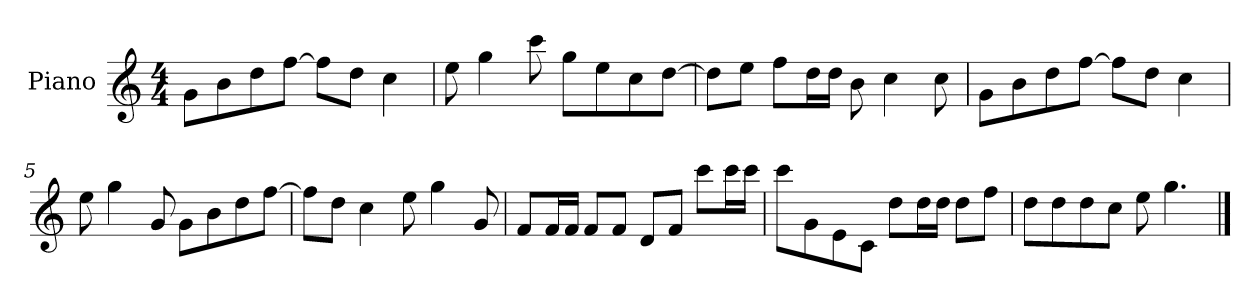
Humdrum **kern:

**kern
*part1
*staff1
*I"Piano
*I'P-no
*clefG2
*k[]
*M4/4
*MM90
=1
8g\L
8b\
8dd\
[8ff\J
8ff\L]
8dd\J
4cc\
=2
8ee\
4gg\
8ccc\
8gg\L
8ee\
8cc\
[8dd\J
=3
8dd\L]
8ee\J
8ff\L
16dd\L
16dd\JJ
8b\
4cc\
8cc\
=4
8g\L
8b\
8dd\
[8ff\J
8ff\L]
8dd\J
4cc\
=5
8ee\
4gg\
8g/
8g\L
8b\
8dd\
[8ff\J
!!LO:LB:g=z
=6
8ff\L]
8dd\J
4cc\
8ee\
4gg\
8g/
=7
8f/L
16f/L
16f/JJ
8f/L
8f/J
8d/L
8f/J
8ccc\L
16ccc\L
16ccc\JJ
=8
8ccc\L
8g\
8e\
8c\J
8dd\L
16dd\L
16dd\JJ
8dd\L
8ff\J
=9
8dd\L
8dd\
8dd\
8cc\J
8ee\
4.gg\
==
*-
